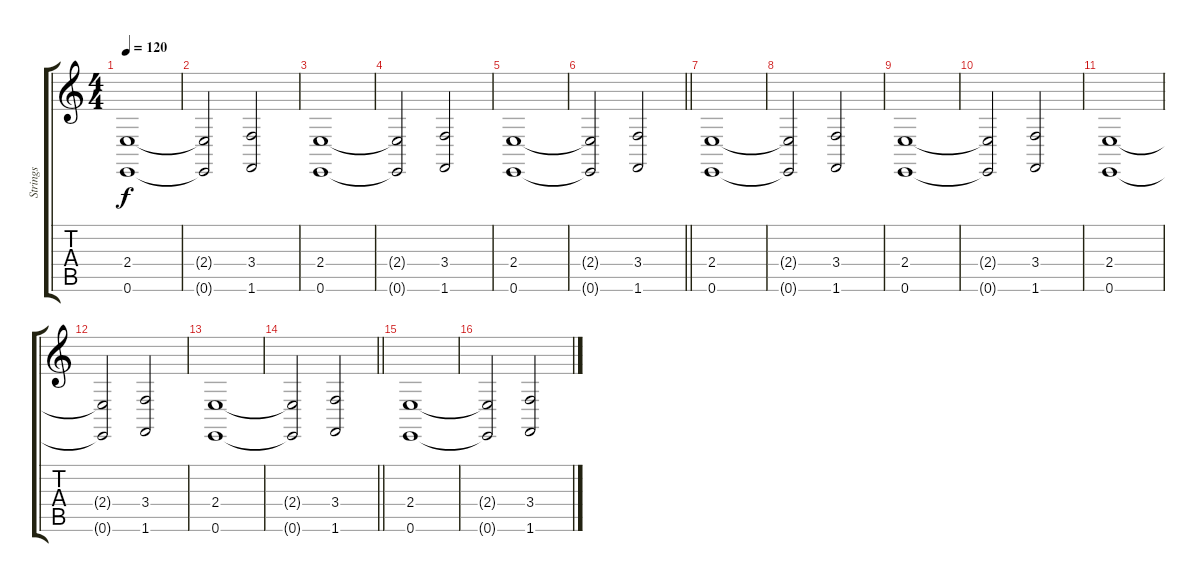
\track ("Strings" "Strings") {instrument synthstrings1}
\staff {score tabs}
\tuning (E4 B3 G3 D3 A2 E2) {hide}
\ts (4 4)
\tempo 120
\clef g2
\ks c
(2.4 0.6).1{dy f} |
(2.4{t} 0.6{t}).2 (3.4 1.6).2 |
(2.4 0.6).1 |
(2.4{t} 0.6{t}).2 (3.4 1.6).2 |
(2.4 0.6).1 |
\barLineRight lightlight
(2.4{t} 0.6{t}).2 (3.4 1.6).2 |
\section ("" "")
(2.4 0.6).1 |
(2.4{t} 0.6{t}).2 (3.4 1.6).2 |
(2.4 0.6).1 |
(2.4{t} 0.6{t}).2 (3.4 1.6).2 |
(2.4 0.6).1 |
(2.4{t} 0.6{t}).2 (3.4 1.6).2 |
(2.4 0.6).1 |
\barLineRight lightlight
(2.4{t} 0.6{t}).2 (3.4 1.6).2 |
\section ("" "")
(2.4 0.6).1 |
(2.4{t} 0.6{t}).2 (3.4 1.6).2
